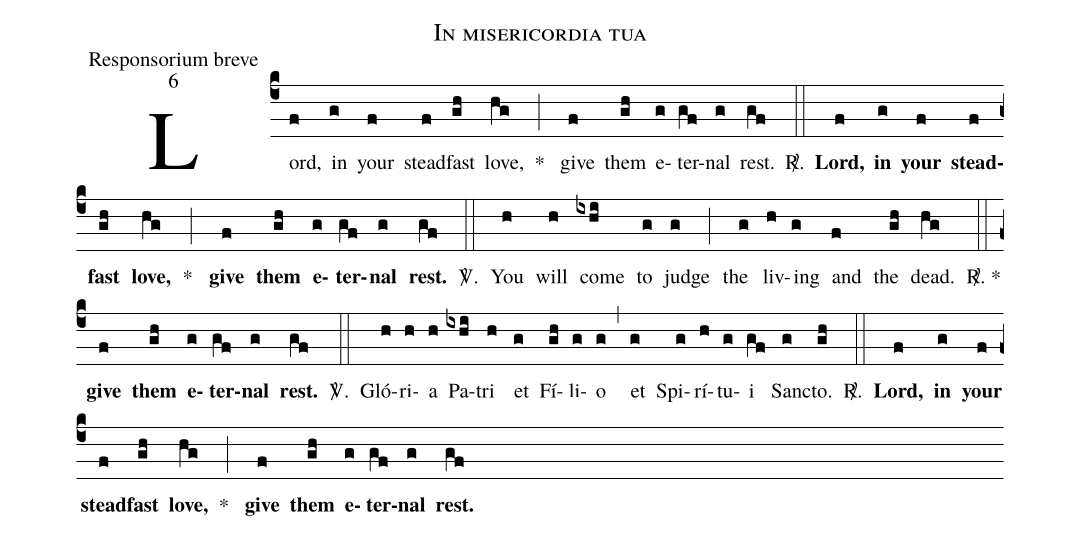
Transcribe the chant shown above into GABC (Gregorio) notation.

name: In misericordia tua;
office-part:Responsorium breve;
mode:6;
%%
(c4)Lord,(f) in(g) your(f) stead(f)fast(gh) love,(hg) * (;) give(f) them(gh) e(g)ter(gf)nal(g) rest.(gf)
<sp>R/</sp>.(::) <b>{Lord,}</b>(f) <b>{in}</b>(g) <b>{your}</b>(f) <b>{stead}</b>(f)<b>{fast}</b>(gh) <b>{love,}</b>(hg) * (;) <b>{give}</b>(f) <b>{them}</b>(gh) <b>{e}</b>(g)<b>{ter}</b>(gf)<b>{nal}</b>(g) <b>{rest.}</b>(gf)
<sp>V/</sp>.(::) You(h) will(h) come(ixhi) to(g) judge(g) (;) the(g) liv(h)ing(g) and(f) the(gh) dead.(hg)
<sp>R/</sp>. *(::) <b>{give}</b>(f) <b>{them}</b>(gh) <b>{e}</b>(g)<b>{ter}</b>(gf)<b>{nal}</b>(g) <b>{rest.}</b>(gf)
<sp>V/</sp>.(::) Gló(h)ri(h)a(h) Pa(ixhi)tri(h) et(g) Fí(gh)li(g)o(g) (,) et(g) Spi(g)rí(h)tu(g)i(gf) Sanc(g)to.(gh)
<sp>R/</sp>.(::) <b>{Lord,}</b>(f) <b>{in}</b>(g) <b>{your}</b>(f) <b>{stead}</b>(f)<b>{fast}</b>(gh) <b>{love,}</b>(hg) * (;) <b>{give}</b>(f) <b>{them}</b>(gh) <b>{e}</b>(g)<b>{ter}</b>(gf)<b>{nal}</b>(g) <b>{rest.}</b>(gf)
